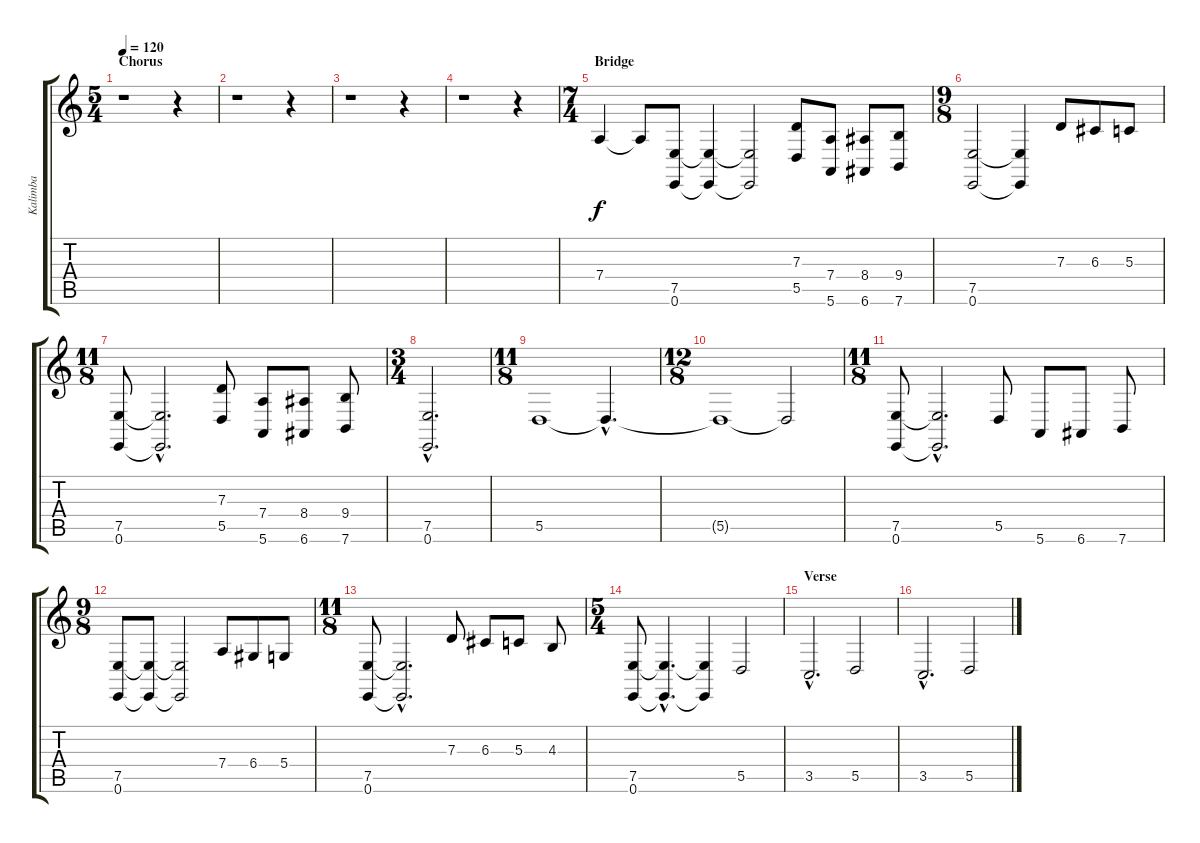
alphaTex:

\track ("Kalimba" "Kalimba") {instrument kalimba}
\staff {score tabs}
\tuning (E4 B3 G3 D3 A2 E2) {hide}
\ts (5 4)
\section ("" "Chorus")
\tempo 120
\clef g2
\ks c
r.1{dy f} r.4 |
r.1 r.4 |
r.1 r.4 |
r.1 r.4 |
\ts (7 4)
\section ("" "Bridge")
7.4.4 7.4{t}.8 (7.5 0.6).8 (7.5{t} 0.6{t}).4 (7.5{t} 0.6{t}).2 (7.3 5.5).8 (7.4 5.6).8 (8.4 6.6).8 (9.4 7.6).8 |
\ts (9 8)
(7.5 0.6).2 (7.5{t} 0.6{t}).4 7.3.8 6.3.8 5.3.8 |
\ts (11 8)
(7.5 0.6).8 (7.5{hac t} 0.6{hac t}).2{d} (7.3 5.5).8 (7.4 5.6).8 (8.4 6.6).8 (9.4 7.6).8 |
\ts (3 4)
(7.5{hac} 0.6{hac}).2{d} |
\ts (11 8)
5.5.1 5.5{hac t}.4{d} |
\ts (12 8)
5.5{t}.1 5.5{t}.2 |
\ts (11 8)
(7.5 0.6).8 (7.5{hac t} 0.6{hac t}).2{d} 5.5.8 5.6.8 6.6.8 7.6.8 |
\ts (9 8)
(7.5 0.6).8 (7.5{t} 0.6{t}).8 (7.5{t} 0.6{t}).2 7.4.8 6.4.8 5.4.8 |
\ts (11 8)
(7.5 0.6).8 (7.5{hac t} 0.6{hac t}).2{d} 7.3.8 6.3.8 5.3.8 4.3.8 |
\ts (5 4)
(7.5 0.6).8 (7.5{hac t} 0.6{hac t}).4{d} (7.5{t} 0.6{t}).4 5.5.2 |
\section ("" "Verse")
3.5{hac}.2{d} 5.5.2 |
3.5{hac}.2{d} 5.5.2
